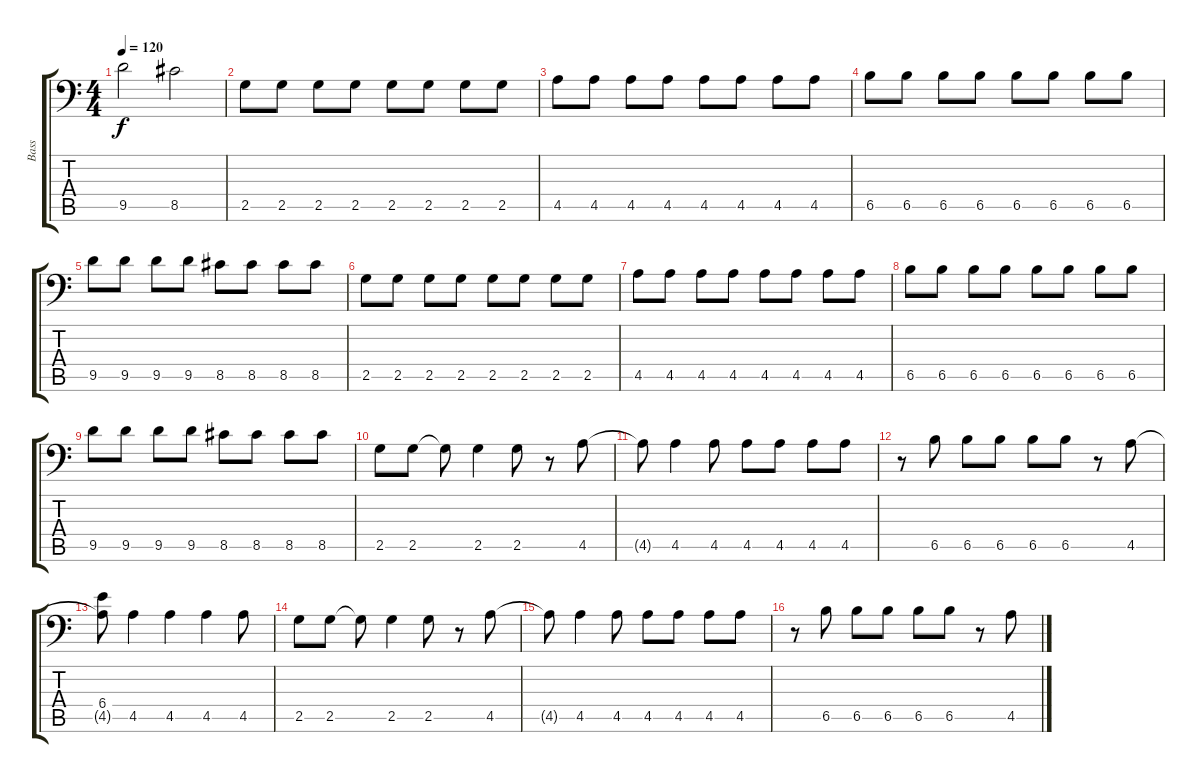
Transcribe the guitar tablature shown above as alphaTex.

\track ("Bass" "Bass") {instrument electricbasspick}
\staff {score tabs}
\tuning (C4 G3 Eb3 Bb2 F2 Bb1) {hide}
\ts (4 4)
\tempo 120
\clef f4
\ks c
9.5.2{dy f} 8.5.2 |
2.5.8 2.5.8 2.5.8 2.5.8 2.5.8 2.5.8 2.5.8 2.5.8 |
4.5.8 4.5.8 4.5.8 4.5.8 4.5.8 4.5.8 4.5.8 4.5.8 |
6.5.8 6.5.8 6.5.8 6.5.8 6.5.8 6.5.8 6.5.8 6.5.8 |
9.5.8 9.5.8 9.5.8 9.5.8 8.5.8 8.5.8 8.5.8 8.5.8 |
2.5.8 2.5.8 2.5.8 2.5.8 2.5.8 2.5.8 2.5.8 2.5.8 |
4.5.8 4.5.8 4.5.8 4.5.8 4.5.8 4.5.8 4.5.8 4.5.8 |
6.5.8 6.5.8 6.5.8 6.5.8 6.5.8 6.5.8 6.5.8 6.5.8 |
9.5.8 9.5.8 9.5.8 9.5.8 8.5.8 8.5.8 8.5.8 8.5.8 |
2.5.8 2.5.8 2.5{t}.8 2.5.4 2.5.8 r.8 4.5.8 |
4.5{t}.8 4.5.4 4.5.8 4.5.8 4.5.8 4.5.8 4.5.8 |
r.8 6.5.8 6.5.8 6.5.8 6.5.8 6.5.8 r.8 4.5.8 |
(6.4 4.5{t}).8 4.5.4 4.5.4 4.5.4 4.5.8 |
2.5.8 2.5.8 2.5{t}.8 2.5.4 2.5.8 r.8 4.5.8 |
4.5{t}.8 4.5.4 4.5.8 4.5.8 4.5.8 4.5.8 4.5.8 |
r.8 6.5.8 6.5.8 6.5.8 6.5.8 6.5.8 r.8 4.5.8
